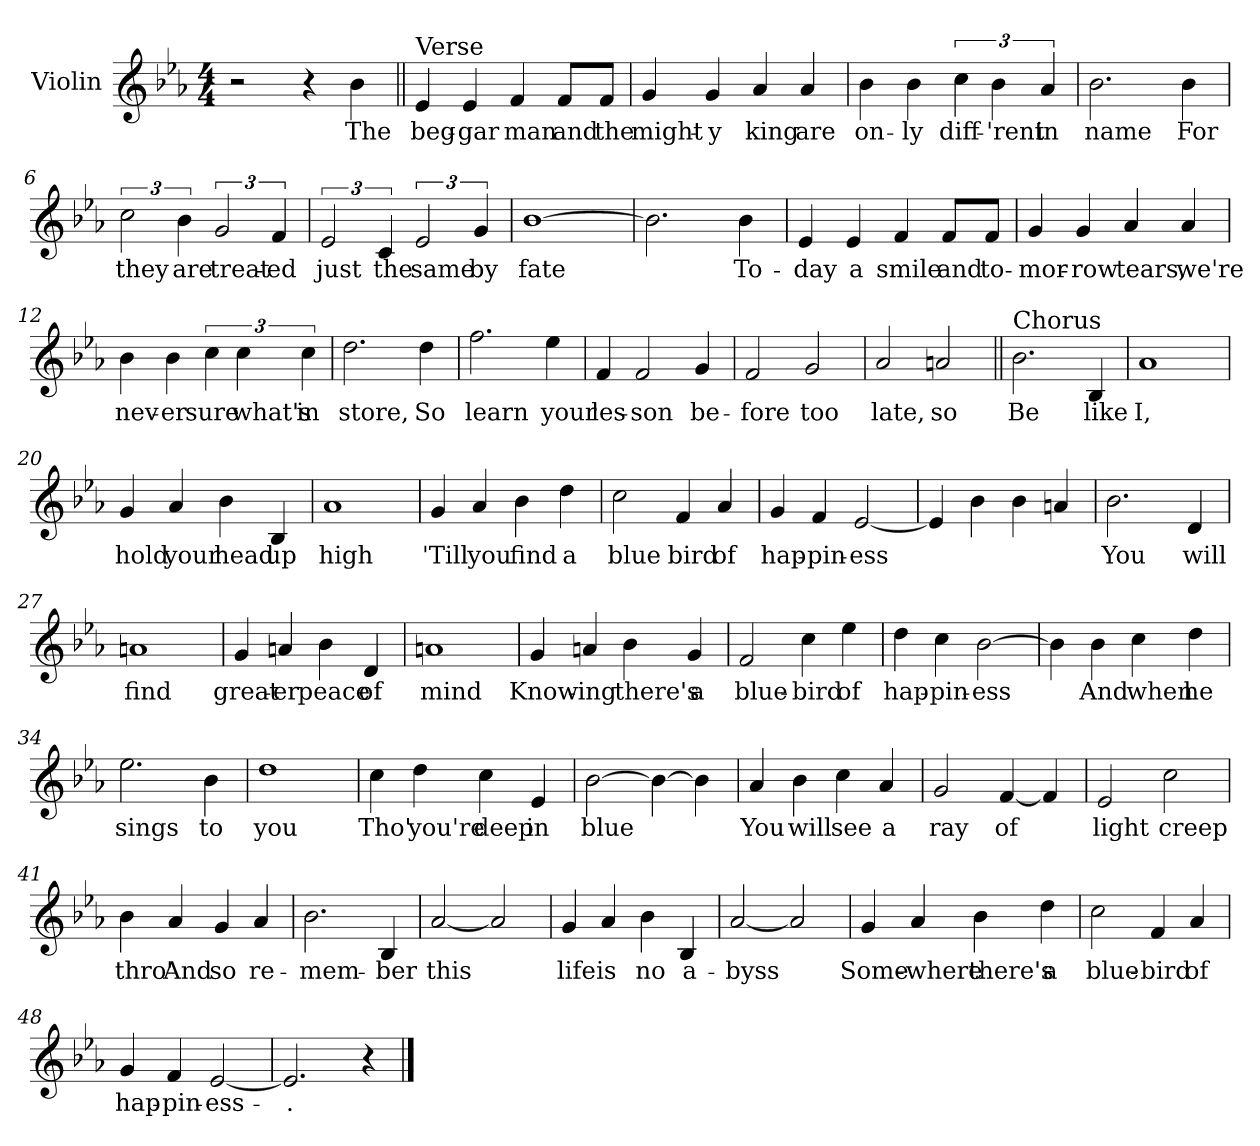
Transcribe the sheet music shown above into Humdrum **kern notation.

**kern	**text
*part1	*part1
*staff1	*staff1
*I"Violin	*
*I'Vln	*
*clefG2	*
*k[b-e-a-]	*
*E-:	*
*M4/4	*
=1	=1
2r	.
4r	.
4b-\	The
=2||	=2||
!LO:TX:a:t=Verse	!
4e-/	beg-
4e-/	-gar
4f/	man
8f/L	and
8f/J	the
=3	=3
4g/	might-
4g/	-y
4a-/	king
4a-/	are
=4	=4
4b-\	on-
4b-\	-ly
6cc\	diff-
6b-\	-'rent
6a-/	in
!!LO:LB:g=z
=5	=5
2.b-\	name
4b-\	For
=6	=6
3cc\	they
6b-\	are
3g/	treat-
6f/	-ed
=7	=7
3e-/	just
6c/	the
3e-/	same
6g/	by
=8	=8
[1b-	fate
!!LO:LB:g=z
=9	=9
2.b-\]	.
4b-\	To-
=10	=10
4e-/	-day
4e-/	a
4f/	smile
8f/L	and
8f/J	to-
=11	=11
4g/	-mor-
4g/	-row
4a-/	tears,
4a-/	we're
=12	=12
4b-\	nev-
4b-\	-er
6cc\	sure
6cc\	what's
6cc\	in
!!LO:LB:g=z
=13	=13
2.dd\	store,
4dd\	So
=14	=14
2.ff\	learn
4ee-\	your
=15	=15
4f/	les-
2f/	-son
4g/	be-
=16	=16
2f/	-fore
2g/	too
!!LO:LB:g=z
=17	=17
2a-/	late,
2an/	so
=18||	=18||
!LO:TX:a:t=Chorus	!
2.b-\	Be
4B-/	like
=19	=19
1a-	I,
=20	=20
4g/	hold
4a-/	your
4b-\	head
4B-/	up
!!LO:LB:g=z
=21	=21
1a-	high
=22	=22
4g/	'Till
4a-/	you
4b-\	find
4dd\	a
=23	=23
2cc\	blue
4f/	bird
4a-/	of
=24	=24
4g/	hap-
4f/	-pin-
[2e-/	-ess
=25	=25
4e-/]	.
4b-\	.
4b-\	.
4an/	.
=26	=26
2.b-\	You
4d/	will
!!LO:LB:g=z
=27	=27
1an	find
=28	=28
4g/	great-
4an/	-er
4b-\	peace
4d/	of
=29	=29
1an	mind
=30	=30
4g/	Know-
4an/	-ing
4b-\	there's
4g/	a
=31	=31
2f/	blue-
4cc\	-bird
4ee-\	of
=32	=32
4dd\	hap-
4cc\	-pin-
[2b-\	-ess
!!LO:LB:g=z
=33	=33
4b-\]	.
4b-\	And
4cc\	when
4dd\	he
=34	=34
2.ee-\	sings
4b-\	to
=35	=35
1dd	you
=36	=36
4cc\	Tho'
4dd\	you're
4cc\	deep
4e-/	in
=37	=37
[2b-\	blue
4b-\_	.
4b-\]	.
=38	=38
4a-/	You
4b-\	will
4cc\	see
4a-/	a
!!LO:LB:g=z
=39	=39
2g/	ray
[4f/	of
4f/]	.
=40	=40
2e-/	light
2cc\	creep
=41	=41
4b-\	thro'
4a-/	And
4g/	so
4a-/	re-
=42	=42
2.b-\	-mem-
4B-/	-ber
=43	=43
[2a-/	this
2a-/]	.
=44	=44
4g/	life
4a-/	is
4b-\	no
4B-/	a-
!!LO:LB:g=z
=45	=45
[2a-/	-byss
2a-/]	.
=46	=46
4g/	Some-
4a-/	-where
4b-\	there's
4dd\	a
=47	=47
2cc\	blue-
4f/	-bird
4a-/	of
=48	=48
4g/	hap-
4f/	-pin-
[2e-/	-ess-
=49	=49
2.e-/]	-.
4r	.
==	==
*-	*-
